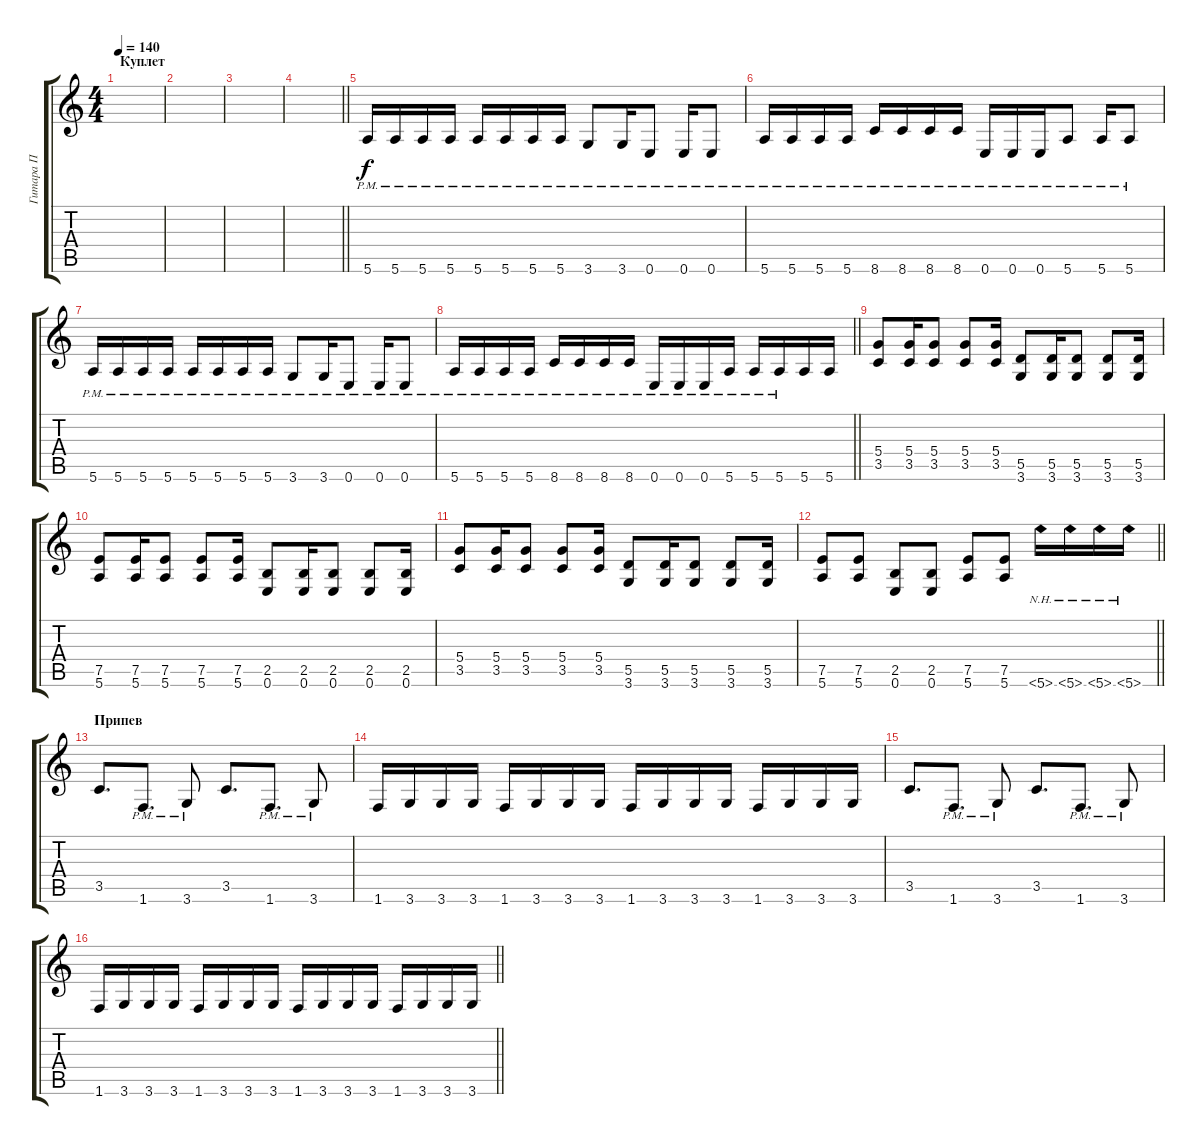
\track ("Гитара П" "Гитара П") {instrument overdrivenguitar}
\staff {score tabs}
\tuning (E4 B3 G3 D3 A2 E2) {hide}
\ts (4 4)
\section ("" "Куплет")
\tempo 140
\clef g2
\ks c
|
|
|
\barLineRight lightlight
|
\section ("" " ")
5.6{pm}.16 5.6{pm}.16 5.6{pm}.16 5.6{pm}.16 5.6{pm}.16 5.6{pm}.16 5.6{pm}.16 5.6{pm}.16 3.6{pm}.8 3.6{pm}.16 0.6{pm}.8 0.6{pm}.16 0.6{pm}.8 |
5.6{pm}.16 5.6{pm}.16 5.6{pm}.16 5.6{pm}.16 8.6{pm}.16 8.6{pm}.16 8.6{pm}.16 8.6{pm}.16 0.6{pm}.16 0.6{pm}.16 0.6{pm}.16 5.6{pm}.8 5.6{pm}.16 5.6{pm}.8 |
5.6{pm}.16 5.6{pm}.16 5.6{pm}.16 5.6{pm}.16 5.6{pm}.16 5.6{pm}.16 5.6{pm}.16 5.6{pm}.16 3.6{pm}.8 3.6{pm}.16 0.6{pm}.8 0.6{pm}.16 0.6{pm}.8 |
\barLineRight lightlight
5.6{pm}.16 5.6{pm}.16 5.6{pm}.16 5.6{pm}.16 8.6{pm}.16 8.6{pm}.16 8.6{pm}.16 8.6{pm}.16 0.6{pm}.16 0.6{pm}.16 0.6{pm}.16 5.6{pm}.16 5.6{pm}.16 5.6{pm}.16 5.6.16 5.6.16 |
\section ("" " ")
(5.4 3.5).8 (5.4 3.5).16 (5.4 3.5).8 (5.4 3.5).8 (5.4 3.5).16 (5.5 3.6).8 (5.5 3.6).16 (5.5 3.6).8 (5.5 3.6).8 (5.5 3.6).16 |
(7.5 5.6).8 (7.5 5.6).16 (7.5 5.6).8 (7.5 5.6).8 (7.5 5.6).16 (2.5 0.6).8 (2.5 0.6).16 (2.5 0.6).8 (2.5 0.6).8 (2.5 0.6).16 |
(5.4 3.5).8 (5.4 3.5).16 (5.4 3.5).8 (5.4 3.5).8 (5.4 3.5).16 (5.5 3.6).8 (5.5 3.6).16 (5.5 3.6).8 (5.5 3.6).8 (5.5 3.6).16 |
\barLineRight lightlight
(7.5 5.6).8 (7.5 5.6).8 (2.5 0.6).8 (2.5 0.6).8 (7.5 5.6).8 (7.5 5.6).8 5.6{nh}.16 5.6{nh}.16 5.6{nh}.16 5.6{nh}.16 |
\section ("" "Припев")
3.5.8{d} 1.6{pm}.8{d} 3.6{pm}.8 3.5.8{d} 1.6{pm}.8{d} 3.6{pm}.8 |
1.6.16 3.6.16 3.6.16 3.6.16 1.6.16 3.6.16 3.6.16 3.6.16 1.6.16 3.6.16 3.6.16 3.6.16 1.6.16 3.6.16 3.6.16 3.6.16 |
3.5.8{d} 1.6{pm}.8{d} 3.6{pm}.8 3.5.8{d} 1.6{pm}.8{d} 3.6{pm}.8 |
\barLineRight lightlight
1.6.16 3.6.16 3.6.16 3.6.16 1.6.16 3.6.16 3.6.16 3.6.16 1.6.16 3.6.16 3.6.16 3.6.16 1.6.16 3.6.16 3.6.16 3.6.16
